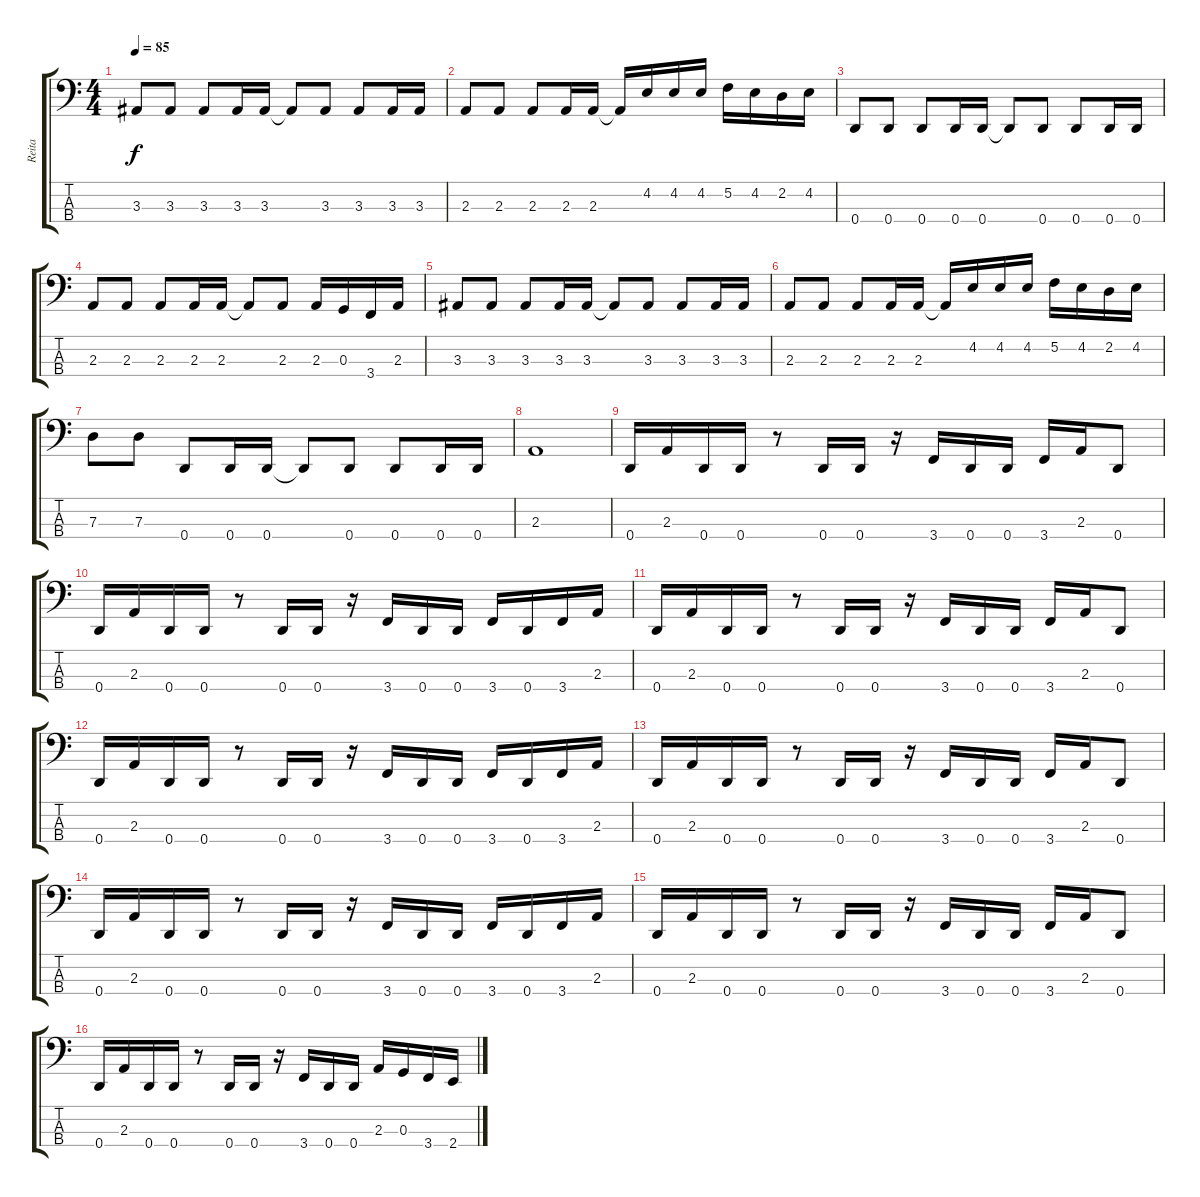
\track ("Reita" "Reita") {instrument electricbasspick}
\staff {score tabs}
\tuning (F2 C2 G1 D1) {hide}
\ts (4 4)
\tempo 85
\clef f4
\ks c
3.3.8{dy f} 3.3.8 3.3.8 3.3.16 3.3.16 3.3{t}.8 3.3.8 3.3.8 3.3.16 3.3.16 |
2.3.8 2.3.8 2.3.8 2.3.16 2.3.16 2.3{t}.16 4.2.16 4.2.16 4.2.16 5.2.16 4.2.16 2.2.16 4.2.16 |
0.4.8 0.4.8 0.4.8 0.4.16 0.4.16 0.4{t}.8 0.4.8 0.4.8 0.4.16 0.4.16 |
2.3.8 2.3.8 2.3.8 2.3.16 2.3.16 2.3{t}.8 2.3.8 2.3.16 0.3.16 3.4.16 2.3.16 |
3.3.8 3.3.8 3.3.8 3.3.16 3.3.16 3.3{t}.8 3.3.8 3.3.8 3.3.16 3.3.16 |
2.3.8 2.3.8 2.3.8 2.3.16 2.3.16 2.3{t}.16 4.2.16 4.2.16 4.2.16 5.2.16 4.2.16 2.2.16 4.2.16 |
7.3.8 7.3.8 0.4.8 0.4.16 0.4.16 0.4{t}.8 0.4.8 0.4.8 0.4.16 0.4.16 |
2.3.1 |
0.4.16 2.3.16 0.4.16 0.4.16 r.8 0.4.16 0.4.16 r.16 3.4.16 0.4.16 0.4.16 3.4.16 2.3.16 0.4.8 |
0.4.16 2.3.16 0.4.16 0.4.16 r.8 0.4.16 0.4.16 r.16 3.4.16 0.4.16 0.4.16 3.4.16 0.4.16 3.4.16 2.3.16 |
0.4.16 2.3.16 0.4.16 0.4.16 r.8 0.4.16 0.4.16 r.16 3.4.16 0.4.16 0.4.16 3.4.16 2.3.16 0.4.8 |
0.4.16 2.3.16 0.4.16 0.4.16 r.8 0.4.16 0.4.16 r.16 3.4.16 0.4.16 0.4.16 3.4.16 0.4.16 3.4.16 2.3.16 |
0.4.16 2.3.16 0.4.16 0.4.16 r.8 0.4.16 0.4.16 r.16 3.4.16 0.4.16 0.4.16 3.4.16 2.3.16 0.4.8 |
0.4.16 2.3.16 0.4.16 0.4.16 r.8 0.4.16 0.4.16 r.16 3.4.16 0.4.16 0.4.16 3.4.16 0.4.16 3.4.16 2.3.16 |
0.4.16 2.3.16 0.4.16 0.4.16 r.8 0.4.16 0.4.16 r.16 3.4.16 0.4.16 0.4.16 3.4.16 2.3.16 0.4.8 |
0.4.16 2.3.16 0.4.16 0.4.16 r.8 0.4.16 0.4.16 r.16 3.4.16 0.4.16 0.4.16 2.3.16 0.3.16 3.4.16 2.4.16
